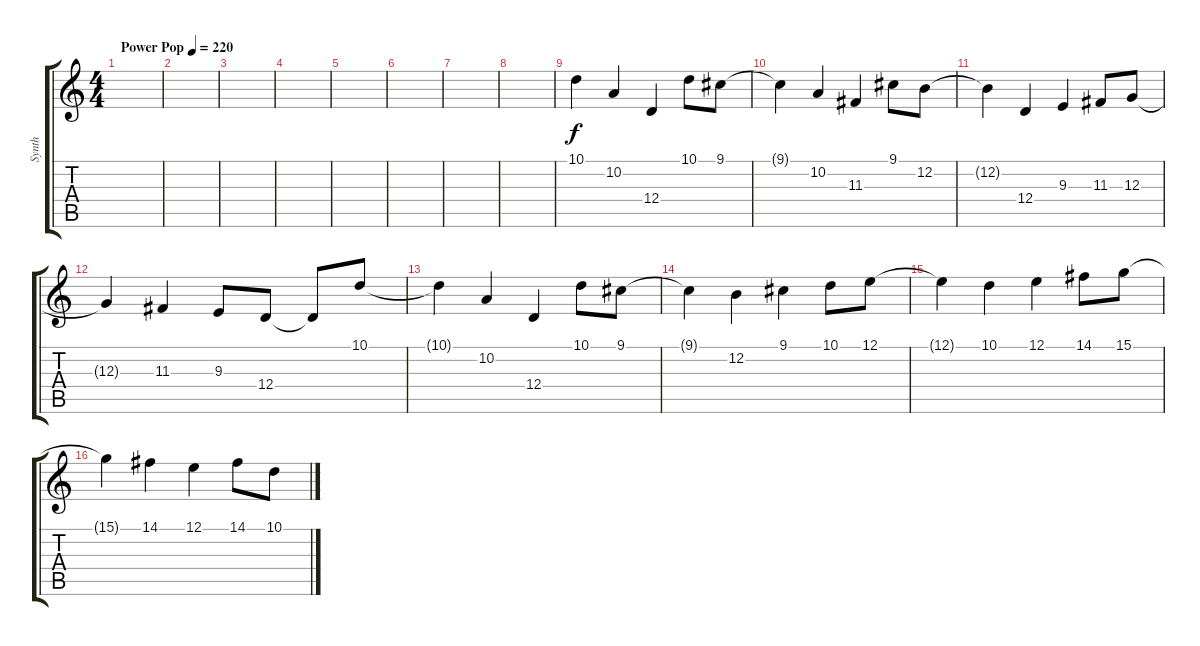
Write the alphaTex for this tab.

\track ("Synth" "Synth") {instrument lead1square}
\staff {score tabs}
\tuning (E4 B3 G3 D3 A2 E2) {hide}
\ts (4 4)
\tempo (220 "Power Pop")
\clef g2
\ks c
|
|
|
|
|
|
|
|
10.1.4 10.2.4 12.4.4 10.1.8 9.1.8 |
9.1{t}.4 10.2.4 11.3.4 9.1.8 12.2.8 |
12.2{t}.4 12.4.4 9.3.4 11.3.8 12.3.8 |
12.3{t}.4 11.3.4 9.3.8 12.4.8 12.4{t}.8 10.1.8 |
10.1{t}.4 10.2.4 12.4.4 10.1.8 9.1.8 |
9.1{t}.4 12.2.4 9.1.4 10.1.8 12.1.8 |
12.1{t}.4 10.1.4 12.1.4 14.1.8 15.1.8 |
15.1{t}.4 14.1.4 12.1.4 14.1.8 10.1.8
